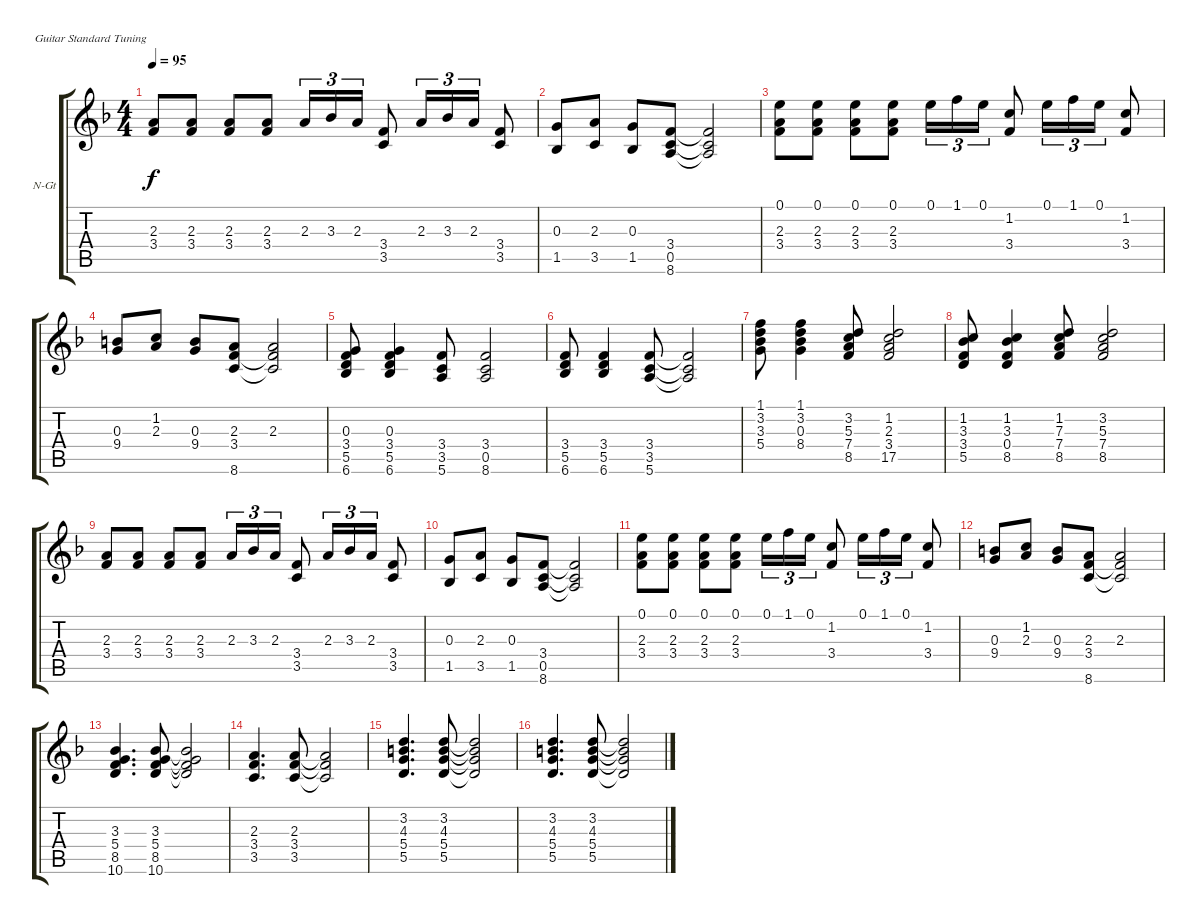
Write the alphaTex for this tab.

\bracketExtendMode groupsimilarinstruments
\firstSystemTrackNameOrientation horizontal
\otherSystemsTrackNameOrientation horizontal
\track ("Nylon Guitar" "N-Gt") {instrument acousticguitarnylon}
\staff {score tabs}
\tuning (E4 B3 G3 D3 A2 E2)
\ts (4 4)
\tempo 95
\clef g2
\ks f
(2.3 3.4).8{dy f} (2.3 3.4).8 (2.3 3.4).8 (2.3 3.4).8 2.3.16{tu (3 2)} 3.3.16{tu (3 2)} 2.3.16{tu (3 2)} (3.4 3.5).8 2.3.16{tu (3 2)} 3.3.16{tu (3 2)} 2.3.16{tu (3 2)} (3.4 3.5).8 |
(0.3 1.5).8 (2.3 3.5).8 (0.3 1.5).8 (3.4 0.5 8.6).8 (3.4{t} 0.5{t} 8.6{t}).2 |
(0.1 2.3 3.4).8 (0.1 2.3 3.4).8 (0.1 2.3 3.4).8 (0.1 2.3 3.4).8 0.1.16{tu (3 2)} 1.1.16{tu (3 2)} 0.1.16{tu (3 2)} (1.2 3.4).8 0.1.16{tu (3 2)} 1.1.16{tu (3 2)} 0.1.16{tu (3 2)} (1.2 3.4).8 |
(0.3 9.4).8 (1.2 2.3).8 (0.3 9.4).8 (2.3 3.4 8.6).8 (2.3 3.4{t} 8.6{t}).2 |
(0.3 3.4 5.5 6.6).8 (0.3 3.4 5.5 6.6).4 (3.4 3.5 5.6).8 (3.4 0.5 8.6).2 |
(3.4 5.5 6.6).8 (3.4 5.5 6.6).4 (3.4 3.5 5.6).8 (3.4{t} 3.5{t} 5.6{t}).2 |
(1.1 3.2 3.3 5.4).8 (1.1 3.2 0.3 8.4).4 (3.2 5.3 7.4 8.5).8 (1.2 2.3 3.4 17.5).2 |
(1.2 3.3 3.4 5.5).8 (1.2 3.3 0.4 8.5).4 (1.2 7.3 7.4 8.5).8 (3.2 5.3 7.4 8.5).2 |
(2.3 3.4).8 (2.3 3.4).8 (2.3 3.4).8 (2.3 3.4).8 2.3.16{tu (3 2)} 3.3.16{tu (3 2)} 2.3.16{tu (3 2)} (3.4 3.5).8 2.3.16{tu (3 2)} 3.3.16{tu (3 2)} 2.3.16{tu (3 2)} (3.4 3.5).8 |
(0.3 1.5).8 (2.3 3.5).8 (0.3 1.5).8 (3.4 0.5 8.6).8 (3.4{t} 0.5{t} 8.6{t}).2 |
(0.1 2.3 3.4).8 (0.1 2.3 3.4).8 (0.1 2.3 3.4).8 (0.1 2.3 3.4).8 0.1.16{tu (3 2)} 1.1.16{tu (3 2)} 0.1.16{tu (3 2)} (1.2 3.4).8 0.1.16{tu (3 2)} 1.1.16{tu (3 2)} 0.1.16{tu (3 2)} (1.2 3.4).8 |
(0.3 9.4).8 (1.2 2.3).8 (0.3 9.4).8 (2.3 3.4 8.6).8 (2.3 3.4{t} 8.6{t}).2 |
(3.3 5.4 8.5 10.6).4{d} (3.3 5.4 8.5 10.6).8 (3.3{t} 5.4{t} 8.5{t} 10.6{t}).2 |
(2.3 3.4 3.5).4{d} (2.3 3.4 3.5).8 (2.3{t} 3.4{t} 3.5{t}).2 |
(3.2 4.3 5.4 5.5).4{d} (3.2 4.3 5.4 5.5).8 (3.2{t} 4.3{t} 5.4{t} 5.5{t}).2 |
(3.2 4.3 5.4 5.5).4{d} (3.2 4.3 5.4 5.5).8 (3.2{t} 4.3{t} 5.4{t} 5.5{t}).2
